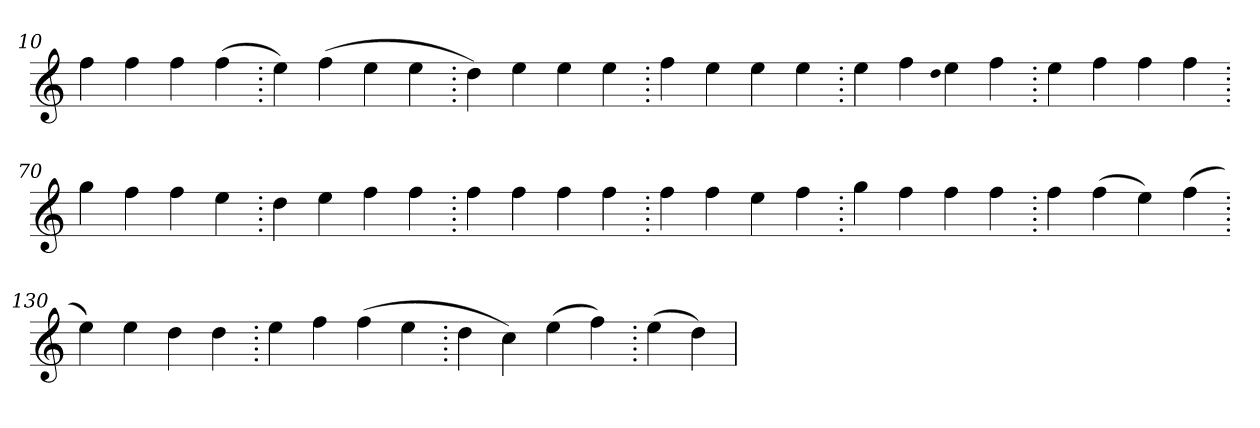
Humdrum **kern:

**kern
*part1
*staff1
*clefG2
=10.
4ff
4ff
4ff
(>4ff
=20.
4ee)
(>4ff
4ee
4ee
=30.
4dd)
4ee
4ee
4ee
=40.
4ff
4ee
4ee
4ee
=50.
4ee
4ff
qqdd
4ee
4ff
=60.
4ee
4ff
4ff
4ff
=70.
4gg
4ff
4ff
4ee
=80.
4dd
4ee
4ff
4ff
=90.
4ff
4ff
4ff
4ff
=100.
4ff
4ff
4ee
4ff
=110.
4gg
4ff
4ff
4ff
=120.
4ff
(>4ff
4ee)
(>4ff
=130.
4ee)
4ee
4dd
4dd
=140.
4ee
4ff
(>4ff
4ee
=150.
4dd
4cc)
(>4ee
4ff)
=160.
(>4ee
4dd)
=
*-
